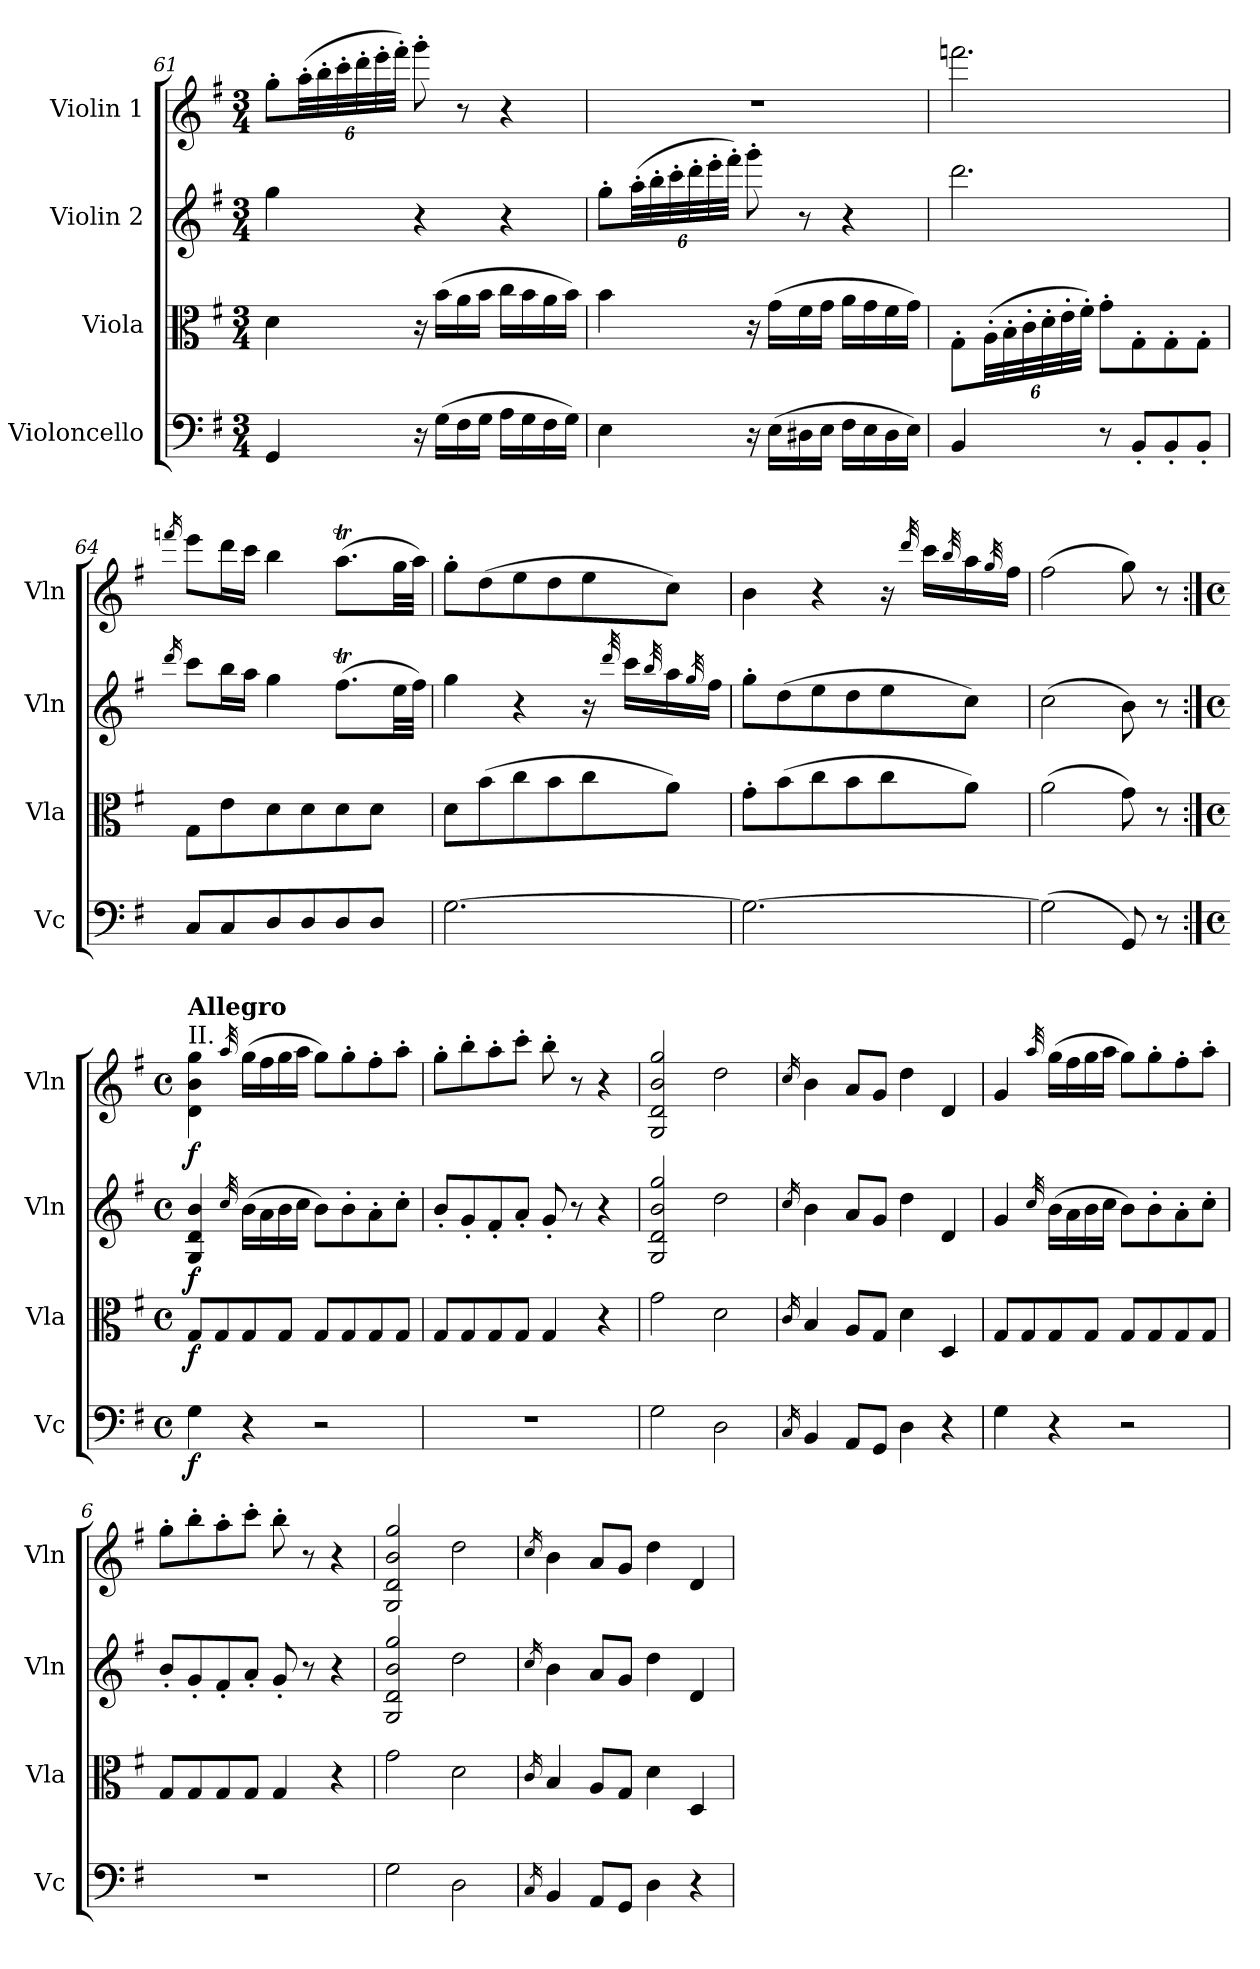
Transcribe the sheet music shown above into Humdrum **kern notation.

**kern	**dynam	**kern	**dynam	**kern	**dynam	**kern	**dynam
*part4	*part4	*part3	*part3	*part2	*part2	*part1	*part1
*staff4	*staff4	*staff3	*staff3	*staff2	*staff2	*staff1	*staff1
*I"Violoncello	*	*I"Viola	*	*I"Violin 2	*	*I"Violin 1	*
*I'Vc	*	*I'Vla	*	*I'Vln	*	*I'Vln	*
*clefF4	*	*clefC3	*	*clefG2	*	*clefG2	*
*k[f#]	*	*k[f#]	*	*k[f#]	*	*k[f#]	*
*M3/4	*	*M3/4	*	*M3/4	*	*M3/4	*
=61	=61	=61	=61	=61	=61	=61	=61
4GG/	.	4d\	.	4gg\	.	8gg'\L	.
*	*	*	*	*	*	*Xbrackettup	*
.	.	.	.	.	.	(48aa'\LL	.
.	.	.	.	.	.	48bb'\	.
.	.	.	.	.	.	48ccc'\	.
.	.	.	.	.	.	48ddd'\	.
.	.	.	.	.	.	48eee'\	.
.	.	.	.	.	.	48fff#'\JJJ)	.
16r	.	16r	.	4r	.	8ggg'\	.
(>16G\LL	.	(>16b\LL	.	.	.	.	.
16F#\	.	16a\	.	.	.	8r	.
16G\JJ	.	16b\JJ	.	.	.	.	.
16A\LL	.	16cc\LL	.	4r	.	4r	.
16G\	.	16b\	.	.	.	.	.
16F#\	.	16a\	.	.	.	.	.
16G\JJ)	.	16b\JJ)	.	.	.	.	.
!!LO:LB:g=z
=62	=62	=62	=62	=62	=62	=62	=62
4E\	.	4b\	.	8gg'\L	.	2.r	.
*	*	*	*	*Xbrackettup	*	*	*
.	.	.	.	(48aa'\LL	.	.	.
.	.	.	.	48bb'\	.	.	.
.	.	.	.	48ccc'\	.	.	.
.	.	.	.	48ddd'\	.	.	.
.	.	.	.	48eee'\	.	.	.
.	.	.	.	48fff#'\JJJ)	.	.	.
16r	.	16r	.	8ggg'\	.	.	.
(>16E\LL	.	(>16g\LL	.	.	.	.	.
16D#X\	.	16f#\	.	8r	.	.	.
16E\JJ	.	16g\JJ	.	.	.	.	.
16F#\LL	.	16a\LL	.	4r	.	.	.
16E\	.	16g\	.	.	.	.	.
16D#\	.	16f#\	.	.	.	.	.
16E\JJ)	.	16g\JJ)	.	.	.	.	.
!!LO:LB:g=z
=63	=63	=63	=63	=63	=63	=63	=63
4BB/	.	8G'\L	.	2.ddd\	.	2.fffn\	.
*	*	*Xbrackettup	*	*	*	*	*
.	.	(48A'\LL	.	.	.	.	.
.	.	48B'\	.	.	.	.	.
.	.	48c'\	.	.	.	.	.
.	.	48d'\	.	.	.	.	.
.	.	48e'\	.	.	.	.	.
.	.	48f#'\JJJ)	.	.	.	.	.
8r	.	8g'\L	.	.	.	.	.
8BB'/L	.	8G'\	.	.	.	.	.
8BB'/	.	8G'\	.	.	.	.	.
8BB'/J	.	8G'\J	.	.	.	.	.
=64	=64	=64	=64	=64	=64	=64	=64
.	.	.	.	16qddd/	.	16qfffn/	.
8C/L	.	8G\L	.	8ccc\L	.	8eee\L	.
8C/	.	8e\	.	16bb\L	.	16ddd\L	.
.	.	.	.	16aa\JJ	.	16ccc\JJ	.
8D/	.	8d\	.	4gg\	.	4bb\	.
8D/	.	8d\	.	.	.	.	.
8D/	.	8d\	.	(8.ff#t\L	.	(>8.aaT\L	.
8D/J	.	8d\J	.	.	.	.	.
.	.	.	.	32ee\LL	.	32gg\LL	.
.	.	.	.	32ff#\JJJ)	.	32aa\JJJ)	.
=65	=65	=65	=65	=65	=65	=65	=65
[>2.G\	.	8d\L	.	4gg\	.	8gg'\L	.
.	.	(>8b\	.	.	.	(>8dd\	.
.	.	8cc\	.	4r	.	8ee\	.
.	.	8b\	.	.	.	8dd\	.
.	.	8cc\	.	16r	.	8ee\	.
.	.	.	.	32qddd/	.	.	.
.	.	.	.	16ccc\LL	.	.	.
.	.	.	.	32qbb/	.	.	.
.	.	8a\J)	.	16aa\	.	8cc\J)	.
.	.	.	.	32qgg/	.	.	.
.	.	.	.	16ff#\JJ	.	.	.
=66	=66	=66	=66	=66	=66	=66	=66
2.G\_	.	8g'\L	.	8gg'\L	.	4b\	.
.	.	(>8b\	.	(8dd\	.	.	.
.	.	8cc\	.	8ee\	.	4r	.
.	.	8b\	.	8dd\	.	.	.
.	.	8cc\	.	8ee\	.	16r	.
.	.	.	.	.	.	32qddd/	.
.	.	.	.	.	.	16ccc\LL	.
.	.	.	.	.	.	32qbb/	.
.	.	8a\J)	.	8cc\J)	.	16aa\	.
.	.	.	.	.	.	32qgg/	.
.	.	.	.	.	.	16ff#\JJ	.
=67	=67	=67	=67	=67	=67	=67	=67
(>2G\]	.	(>2a\	.	(2cc\	.	(>2ff#\	.
8GG/)	.	8g\)	.	8b\)	.	8gg\)	.
8r	.	8r	.	8r	.	8r	.
!!LO:PB:g=z
=1:|!	=1:|!	=1:|!	=1:|!	=1:|!	=1:|!	=1:|!	=1:|!
*M4/4	*	*M4/4	*	*M4/4	*	*M4/4	*
*met(c)	*	*met(c)	*	*met(c)	*	*met(c)	*
!	!	!	!	!	!	!LO:TX:a:t=II.	!
!	!	!	!	!	!	!LO:TX:a:B:t=Allegro	!
!	!LO:DY:b	!	!LO:DY:b	!	!LO:DY:b	!	!LO:DY:b
4G\	f	8G/L	f	4G/ 4d/ 4b/	f	4d\ 4b\ 4gg\	f
.	.	8G/	.	.	.	.	.
.	.	.	.	32qcc/	.	32qaa/	.
4r	.	8G/	.	(16b\LL	.	(16gg\LL	.
.	.	.	.	16a\	.	16ff#\	.
.	.	8G/J	.	16b\	.	16gg\	.
.	.	.	.	16cc\JJ	.	16aa\JJ	.
2r	.	8G/L	.	8b\L)	.	8gg\L)	.
.	.	8G/	.	8b'\	.	8gg'\	.
.	.	8G/	.	8a'\	.	8ff#'\	.
.	.	8G/J	.	8cc'\J	.	8aa'\J	.
=2	=2	=2	=2	=2	=2	=2	=2
1r	.	8G/L	.	8b'/L	.	8gg'\L	.
.	.	8G/	.	8g'/	.	8bb'\	.
.	.	8G/	.	8f#'/	.	8aa'\	.
.	.	8G/J	.	8a'/J	.	8ccc'\J	.
.	.	4G/	.	8g'/	.	8bb'\	.
.	.	.	.	8r	.	8r	.
.	.	4r	.	4r	.	4r	.
=3	=3	=3	=3	=3	=3	=3	=3
2G\	.	2g\	.	2G/ 2d/ 2b/ 2gg/	.	2G/ 2d/ 2b/ 2gg/	.
2D\	.	2d\	.	2dd\	.	2dd\	.
=4	=4	=4	=4	=4	=4	=4	=4
16qC/	.	16qc/	.	16qcc/	.	16qcc/	.
4BB/	.	4B/	.	4b\	.	4b\	.
8AA/L	.	8A/L	.	8a/L	.	8a/L	.
8GG/J	.	8G/J	.	8g/J	.	8g/J	.
4D\	.	4d\	.	4dd\	.	4dd\	.
4r	.	4D/	.	4d/	.	4d/	.
=5	=5	=5	=5	=5	=5	=5	=5
4G\	.	8G/L	.	4g/	.	4g/	.
.	.	8G/	.	.	.	.	.
.	.	.	.	32qcc/	.	32qaa/	.
4r	.	8G/	.	(16b\LL	.	(16gg\LL	.
.	.	.	.	16a\	.	16ff#\	.
.	.	8G/J	.	16b\	.	16gg\	.
.	.	.	.	16cc\JJ	.	16aa\JJ	.
2r	.	8G/L	.	8b\L)	.	8gg\L)	.
.	.	8G/	.	8b'\	.	8gg'\	.
.	.	8G/	.	8a'\	.	8ff#'\	.
.	.	8G/J	.	8cc'\J	.	8aa'\J	.
!!LO:LB:g=z
=6	=6	=6	=6	=6	=6	=6	=6
1r	.	8G/L	.	8b'/L	.	8gg'\L	.
.	.	8G/	.	8g'/	.	8bb'\	.
.	.	8G/	.	8f#'/	.	8aa'\	.
.	.	8G/J	.	8a'/J	.	8ccc'\J	.
.	.	4G/	.	8g'/	.	8bb'\	.
.	.	.	.	8r	.	8r	.
.	.	4r	.	4r	.	4r	.
=7	=7	=7	=7	=7	=7	=7	=7
2G\	.	2g\	.	2G/ 2d/ 2b/ 2gg/	.	2G/ 2d/ 2b/ 2gg/	.
2D\	.	2d\	.	2dd\	.	2dd\	.
=8	=8	=8	=8	=8	=8	=8	=8
16qC/	.	16qc/	.	16qcc/	.	16qcc/	.
4BB/	.	4B/	.	4b\	.	4b\	.
8AA/L	.	8A/L	.	8a/L	.	8a/L	.
8GG/J	.	8G/J	.	8g/J	.	8g/J	.
4D\	.	4d\	.	4dd\	.	4dd\	.
4r	.	4D/	.	4d/	.	4d/	.
=	=	=	=	=	=	=	=
*-	*-	*-	*-	*-	*-	*-	*-
